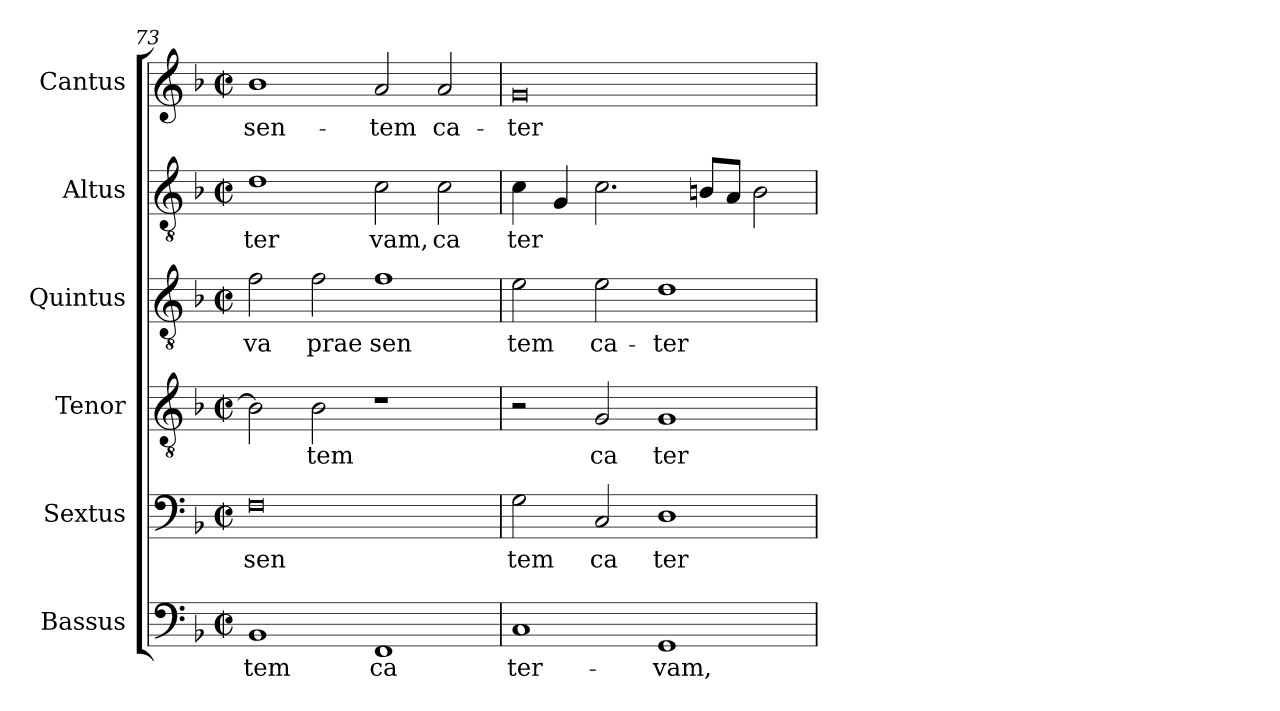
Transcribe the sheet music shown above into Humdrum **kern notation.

**kern	**text	**kern	**text	**kern	**text	**kern	**text	**kern	**text	**kern	**text
*part6	*part6	*part5	*part5	*part4	*part4	*part3	*part3	*part2	*part2	*part1	*part1
*staff6	*staff6	*staff5	*staff5	*staff4	*staff4	*staff3	*staff3	*staff2	*staff2	*staff1	*staff1
*I"Bassus	*	*I"Sextus	*	*I"Tenor	*	*I"Quintus	*	*I"Altus	*	*I"Cantus	*
*clefF4	*	*clefF4	*	*clefGv2	*	*clefGv2	*	*clefGv2	*	*clefG2	*
*k[b-]	*	*k[b-]	*	*k[b-]	*	*k[b-]	*	*k[b-]	*	*k[b-]	*
*F:	*	*F:	*	*F:	*	*F:	*	*F:	*	*F:	*
*M2/2	*	*M2/2	*	*M2/2	*	*M2/2	*	*M2/2	*	*M2/2	*
*met(c|)	*	*met(c|)	*	*met(c|)	*	*met(c|)	*	*met(c|)	*	*met(c|)	*
=73	=73	=73	=73	=73	=73	=73	=73	=73	=73	=73	=73
!	!LO:LY:b:cj	!	!LO:LY:b:cj	!	!	!	!LO:LY:b:cj	!	!LO:LY:b:cj	!	!LO:LY:b:cj
1BB-	tem	0F	sen	2B-\]	.	2f\	va	1d	ter	1b-	-sen-
!	!	!	!	!	!LO:LY:b:cj	!	!LO:LY:b:cj	!	!	!	!
.	.	.	.	2B-\	tem	2f\	prae	.	.	.	.
!	!LO:LY:b:cj	!	!	!	!	!	!LO:LY:b:cj	!	!LO:LY:b:cj	!	!LO:LY:b:cj
1FF	ca	.	.	1r	.	1f	sen	2c\	vam,	2a/	-tem
!	!	!	!	!	!	!	!	!	!LO:LY:b:cj	!	!LO:LY:b:cj
.	.	.	.	.	.	.	.	2c\	ca	2a/	ca-
!!LO:PB:g=z
=74	=74	=74	=74	=74	=74	=74	=74	=74	=74	=74	=74
!	!LO:LY:b:cj	!	!LO:LY:b:cj	!	!	!	!LO:LY:b:cj	!	!LO:LY:b	!	!LO:LY:b:cj
1C	ter-	2G\	tem	2r	.	2e\	tem	4c\	ter	0g	-ter-
.	.	.	.	.	.	.	.	4G/	.	.	.
!	!	!	!LO:LY:b:cj	!	!LO:LY:b:cj	!	!LO:LY:b:cj	!	!	!	!
.	.	2C/	ca	2G/	ca	2e\	ca-	2.c\	.	.	.
!	!LO:LY:b:cj	!	!LO:LY:b:cj	!	!LO:LY:b:cj	!	!LO:LY:b:cj	!	!	!	!
1GG	-vam,	1D	ter	1G	ter	1d	-ter-	.	.	.	.
.	.	.	.	.	.	.	.	8Bn/L	.	.	.
.	.	.	.	.	.	.	.	8A/J	.	.	.
.	.	.	.	.	.	.	.	2B\	.	.	.
=	=	=	=	=	=	=	=	=	=	=	=
*-	*-	*-	*-	*-	*-	*-	*-	*-	*-	*-	*-
